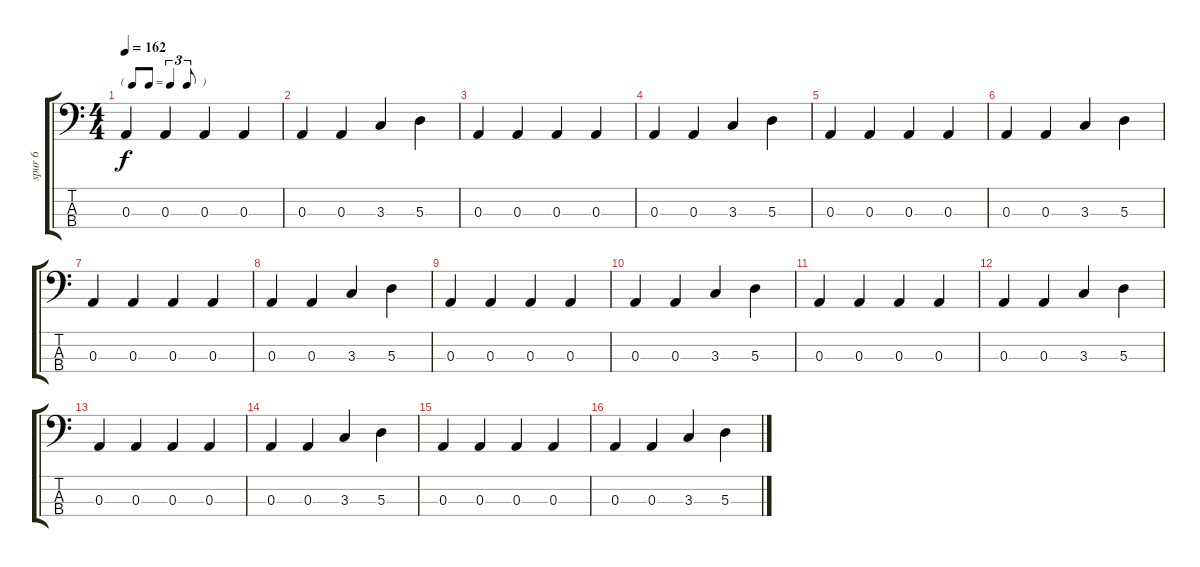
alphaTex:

\track ("spur 6" "spur 6") {instrument electricbasspick}
\staff {score tabs}
\tuning (G2 D2 A1 E1) {hide}
\ts (4 4)
\tf triplet8th
\tempo 162
\clef f4
\ks c
0.3.4{dy f} 0.3.4 0.3.4 0.3.4 |
0.3.4 0.3.4 3.3.4 5.3.4 |
0.3.4 0.3.4 0.3.4 0.3.4 |
0.3.4 0.3.4 3.3.4 5.3.4 |
0.3.4 0.3.4 0.3.4 0.3.4 |
0.3.4 0.3.4 3.3.4 5.3.4 |
0.3.4 0.3.4 0.3.4 0.3.4 |
0.3.4 0.3.4 3.3.4 5.3.4 |
0.3.4 0.3.4 0.3.4 0.3.4 |
0.3.4 0.3.4 3.3.4 5.3.4 |
0.3.4 0.3.4 0.3.4 0.3.4 |
0.3.4 0.3.4 3.3.4 5.3.4 |
0.3.4 0.3.4 0.3.4 0.3.4 |
0.3.4 0.3.4 3.3.4 5.3.4 |
0.3.4 0.3.4 0.3.4 0.3.4 |
0.3.4 0.3.4 3.3.4 5.3.4
